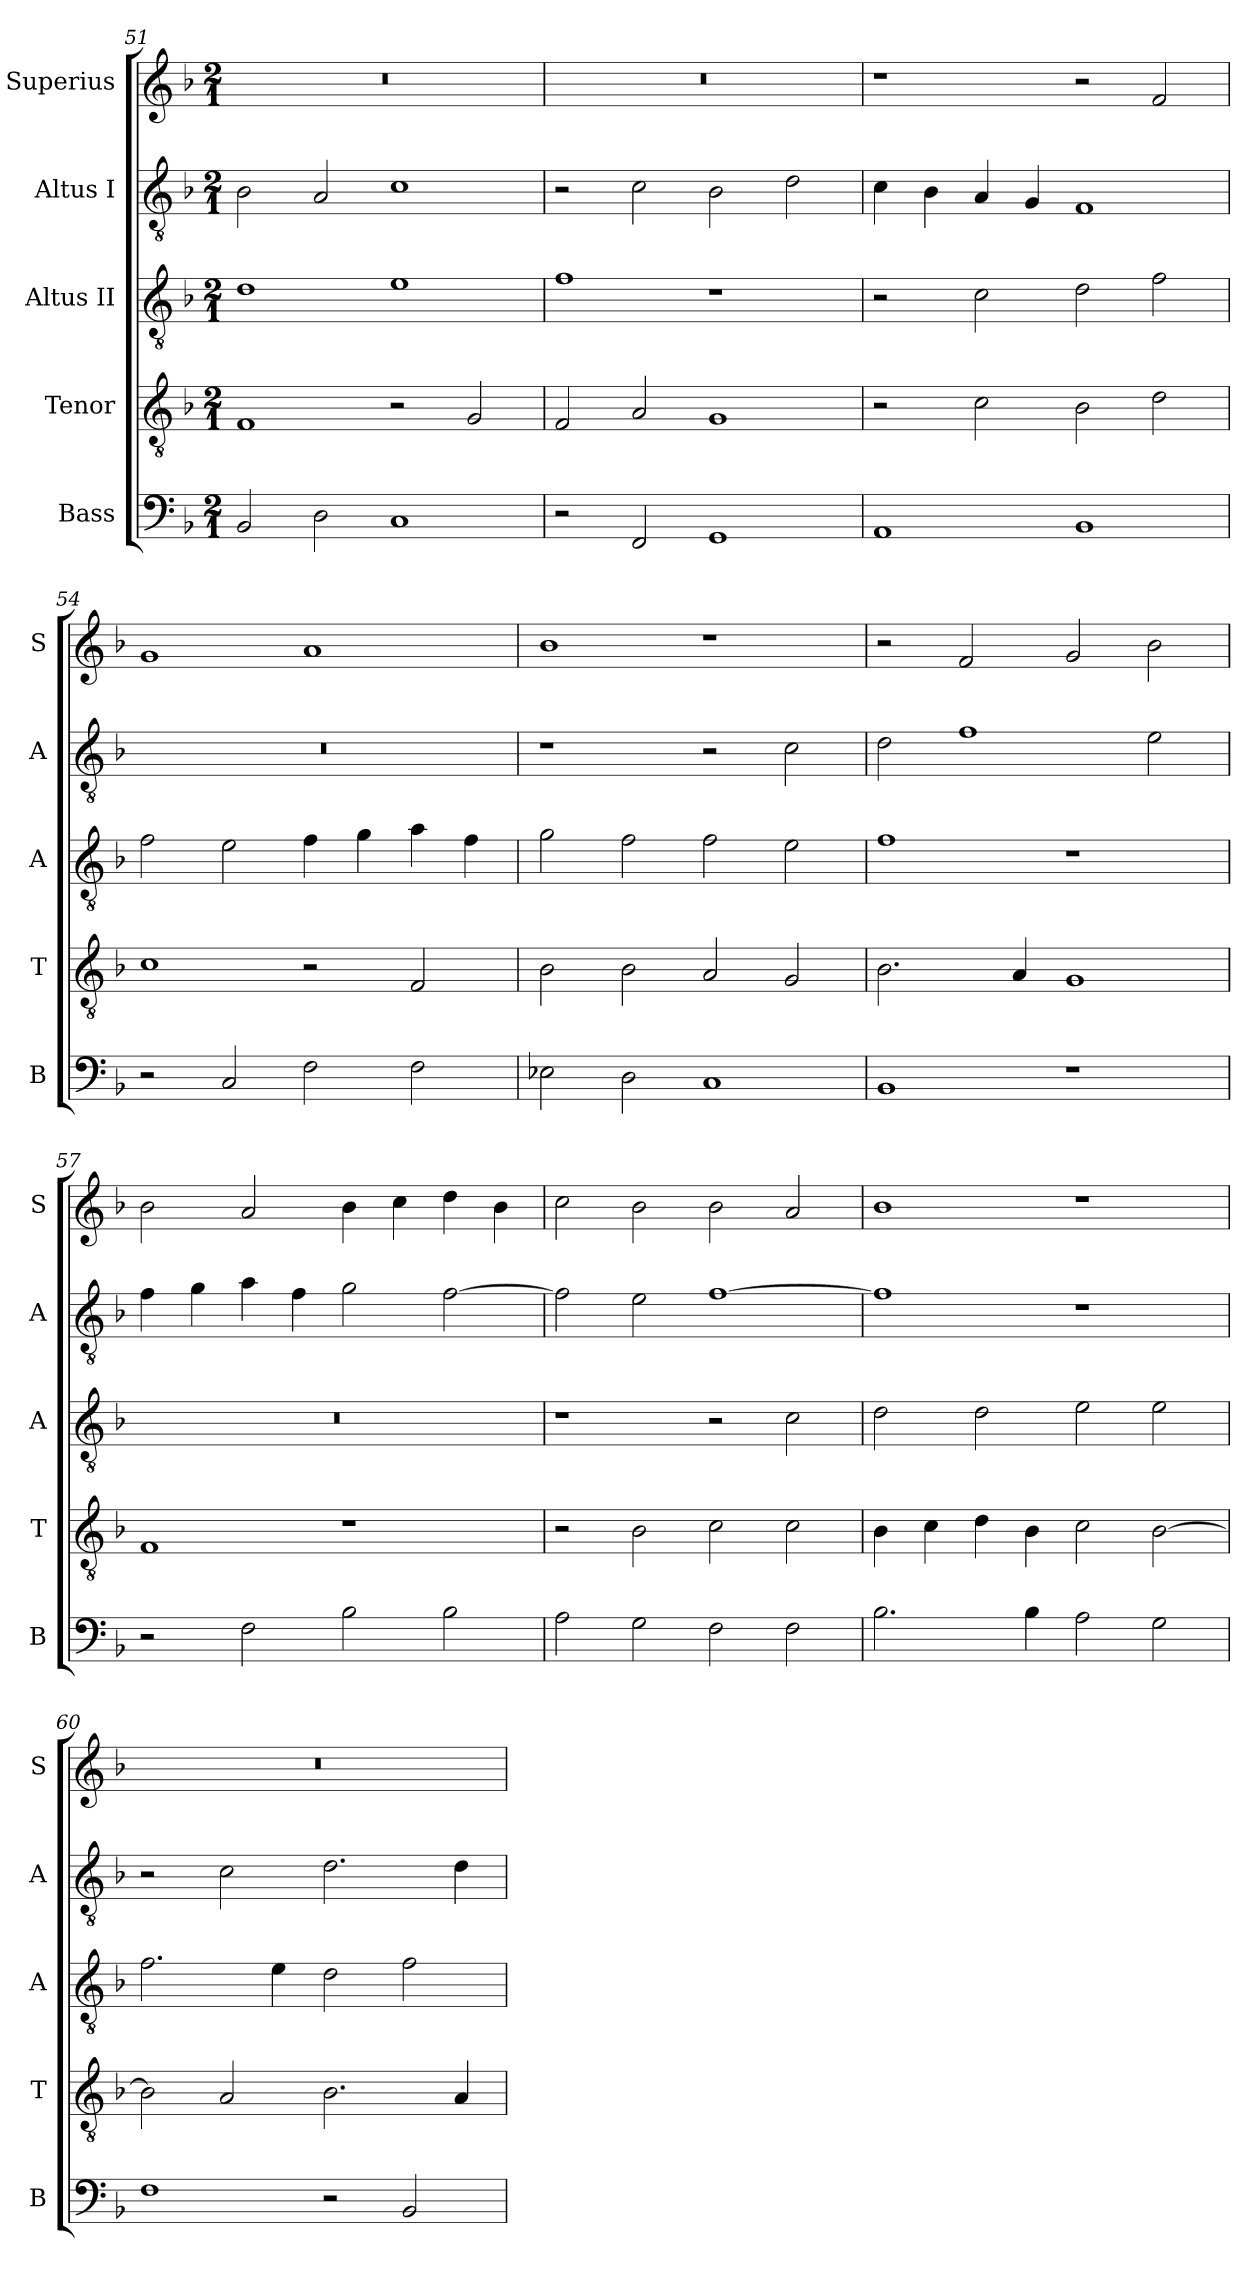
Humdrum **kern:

**kern	**kern	**kern	**kern	**kern
*part5	*part4	*part3	*part2	*part1
*staff5	*staff4	*staff3	*staff2	*staff1
*I"Bass	*I"Tenor	*I"Altus II	*I"Altus I	*I"Superius
*I'B	*I'T	*I'A	*I'A	*I'S
*clefF4	*clefGv2	*clefGv2	*clefGv2	*clefG2
*k[b-]	*k[b-]	*k[b-]	*k[b-]	*k[b-]
*F:	*F:	*F:	*F:	*F:
*M2/1	*M2/1	*M2/1	*M2/1	*M2/1
=51	=51	=51	=51	=51
2BB-	1F	1d	2B-	0r
2D	.	.	2A	.
1C	2r	1e	1c	.
.	2G	.	.	.
=52	=52	=52	=52	=52
2r	2F	1f	2r	0r
2FF	2A	.	2c	.
1GG	1G	1r	2B-	.
.	.	.	2d	.
=53	=53	=53	=53	=53
1AA	2r	2r	4c	1r
.	.	.	4B-	.
.	2c	2c	4A	.
.	.	.	4G	.
1BB-	2B-	2d	1F	2r
.	2d	2f	.	2f
=54	=54	=54	=54	=54
2r	1c	2f	0r	1g
2C	.	2e	.	.
2F	2r	4f	.	1a
.	.	4g	.	.
2F	2F	4a	.	.
.	.	4f	.	.
=55	=55	=55	=55	=55
2E-X	2B-	2g	1r	1b-
2D	2B-	2f	.	.
1C	2A	2f	2r	1r
.	2G	2e	2c	.
=56	=56	=56	=56	=56
1BB-	2.B-	1f	2d	2r
.	.	.	1f	2f
.	4A	.	.	.
1r	1G	1r	.	2g
.	.	.	2e	2b-
=57	=57	=57	=57	=57
2r	1F	0r	4f	2b-
.	.	.	4g	.
2F	.	.	4a	2a
.	.	.	4f	.
2B-	1r	.	2g	4b-
.	.	.	.	4cc
2B-	.	.	[2f	4dd
.	.	.	.	4b-
=58	=58	=58	=58	=58
2A	2r	1r	2f]	2cc
2G	2B-	.	2e	2b-
2F	2c	2r	[1f	2b-
2F	2c	2c	.	2a
=59	=59	=59	=59	=59
2.B-	4B-	2d	1f]	1b-
.	4c	.	.	.
.	4d	2d	.	.
4B-	4B-	.	.	.
2A	2c	2e	1r	1r
2G	[2B-	2e	.	.
=60	=60	=60	=60	=60
1F	2B-]	2.f	2r	0r
.	2A	.	2c	.
.	.	4e	.	.
2r	2.B-	2d	2.d	.
2BB-	.	2f	.	.
.	4A	.	4d	.
=	=	=	=	=
*-	*-	*-	*-	*-
